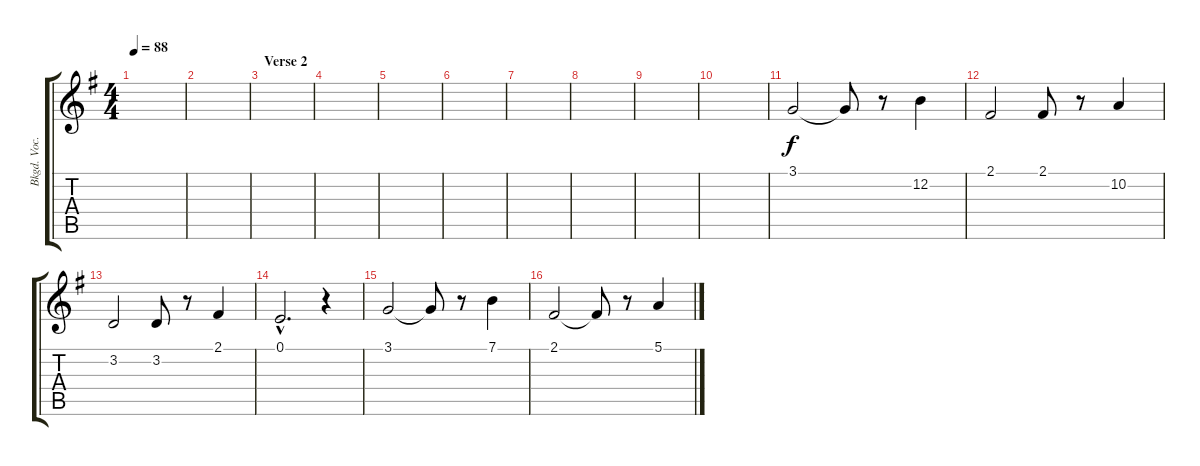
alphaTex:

\track ("Bkgd. Voc." "Bkgd. Voc.") {instrument choiraahs}
\staff {score tabs}
\tuning (E4 B3 G3 D3 A2 E2) {hide}
\ts (4 4)
\tempo 88
\clef g2
\ks g
|
|
\section ("" "Verse 2")
|
|
|
|
|
|
|
|
3.1.2 3.1{t}.8 r.8 12.2.4 |
2.1.2 2.1.8 r.8 10.2.4 |
3.2.2 3.2.8 r.8 2.1.4 |
0.1{hac}.2{d} r.4 |
3.1.2 3.1{t}.8 r.8 7.1.4 |
2.1.2 2.1{t}.8 r.8 5.1.4
